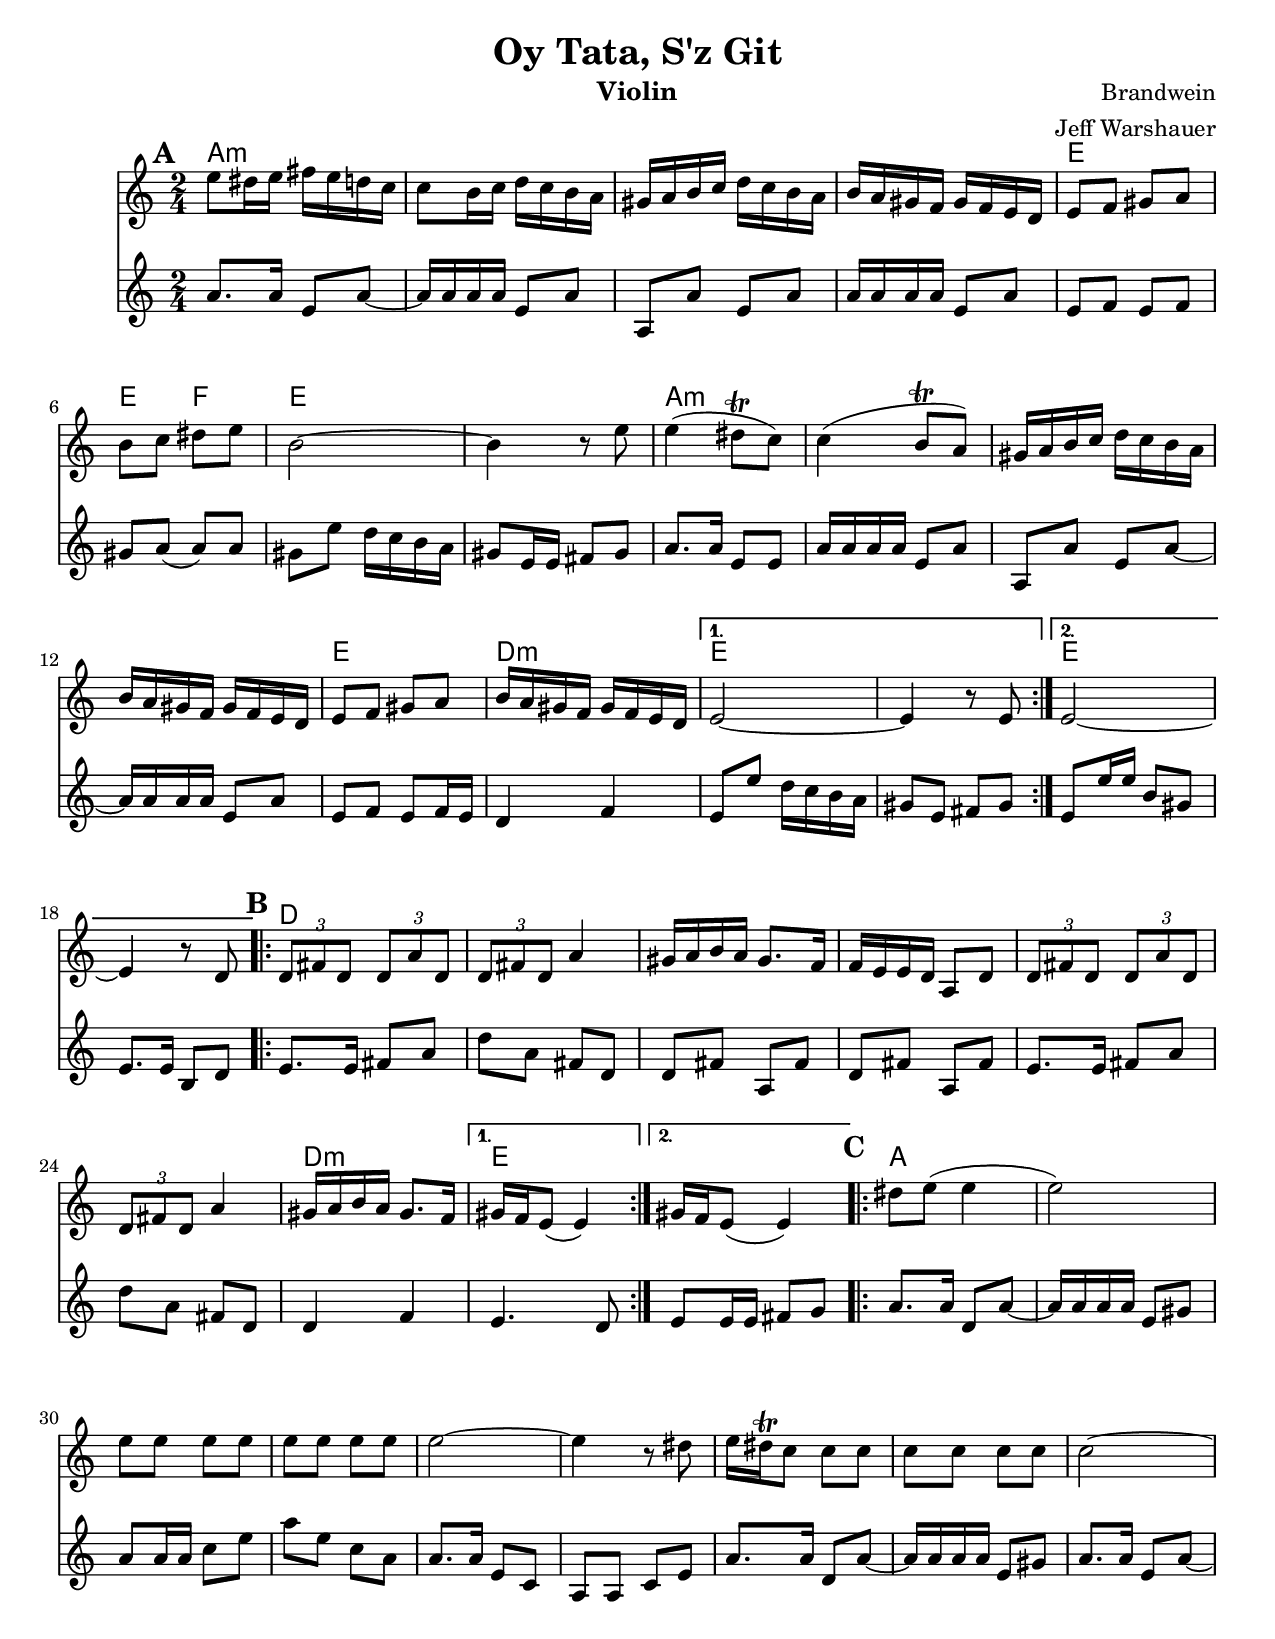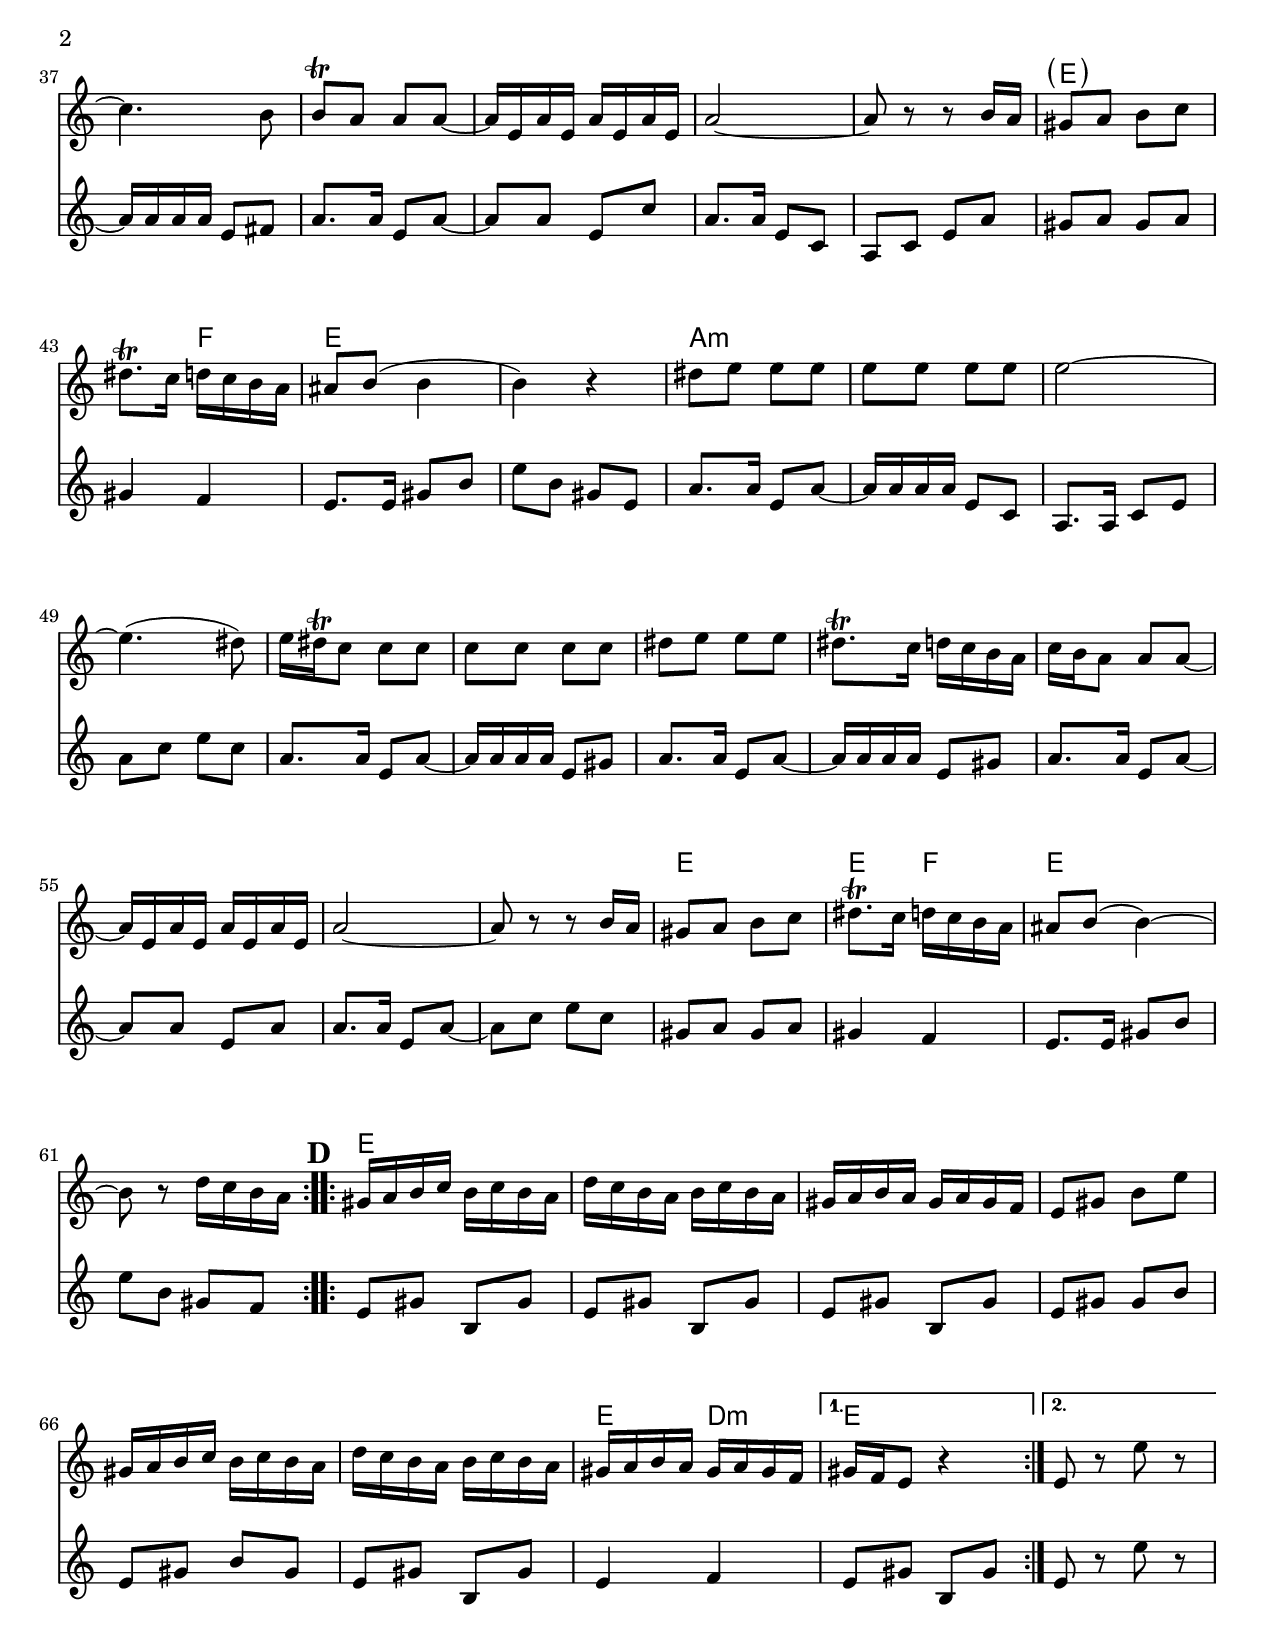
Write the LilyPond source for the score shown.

\version "2.20.0"
\language "english"


\paper {
  ragged-last-bottom = ##f
  ragged-bottom = ##f
  print-all-headers = ##t
  #(set-paper-size "letter")
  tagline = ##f
}

date = #(strftime "%d-%m-%Y" (localtime (current-time)))

%\markup{ \italic{ " Updated " \date  }  }

%\markup{ Got something to say? }

melody = \relative c'' {
  \clef treble

  \key c \major
  \time 2/4
  \set Score.markFormatter = #format-mark-box-alphabet
  %\partial 16*3 a16 d f   %lead in notes

  \repeat volta 2{
  \mark \default
    e8 ds16 e fs e d c
    c8 b16 c d c b a
    gs16 a b c d c b a
    b16 a gs f gs f e d
    e8 f gs a
    b8 c ds e
    b2 ~
    b4 r8 e8

    e4(ds8 \trill c)
    c4(b8 \trill a)
    gs16 a b c d c b a
    b16 a gs f gs f e d
    e8 f gs a
    b16 a gs f gs f e d
  }

  \alternative {
    {e2 ~ e4 r8 e }
    {e2 ~ e4 r8  d }
  }
\repeat volta 2{
  \mark \default
    \tuplet 3/2 { d8 fs d }  \tuplet 3/2 { d a' d, }
    \tuplet 3/2 { d fs d} a'4
    gs16 a b a gs8. f16
    f16 e e d a8 d
    \tuplet 3/2 { d8  fs d }  \tuplet 3/2 { d a' d, }
    \tuplet 3/2 { d fs d} a'4
    gs16 a b a gs8. f16

    %alternate end for part II

  }

  \alternative {
    { gs16 f e8(e4)) }
    { gs16 f e8(e4)) }
  }


  \repeat volta 2{
  \mark \default
    ds'8  e(e4 e2) \barNumberCheck #30
    e8 e e e
    e8 e e e
    e2~
    e4 r8 ds
    e16 ds \trill c8 c c
    c c c c c2~
    c4. b8
    b \trill a a a ~
    a16 e a e a e a e
    a2 ~%40
    a8 r r b16 a
    gs8 a b c
    ds8. \trill c16 d c b a|
    as8 b(b4 b) r4
    ds8 e e e
    e8 e e e
    e2~|
    e4.(ds8)|
    e16 ds \trill c8 c c |
    c8 c c c  %50
    ds8 e e e
    ds8. \trill c16 d c b a
    c16 b a8 a a ~
    a16 e a e a e a e
    a2 ~
    a8 r r b16 a
    gs8 a b c
    ds8. \trill c16 d c b a
    as8 b( b4) ~
    b8 r d16 c b a


  }

  \repeat volta 2{
  \mark \default
    gs16  a b c b c b a
    d c b a b c b a
    gs a b a gs a gs f
    e8 gs b e
    gs,16 a b c b c b a
    d c b a  b c b a
    gs a b a gs a gs f
  }
  \alternative {
    {gs16 f e8 r4 }
    {e8 r e' r }
  }

}
%***********************
harmony = \relative c'' {
  \clef treble

  \key c\major
  \time 2/4
  \set Score.markFormatter = #format-mark-box-alphabet


  \repeat volta 2{
  \mark \default
    a8.  a16 e8 a~
    a16 a a a e8 a
    a,8 a'e a
    a16 a a a e8 a
    e8 f e f %5
    gs8 a(a)a
    gs8 e' d16 c b a
    gs8 e16 e fs 8 gs
    a8. a16 e8 e
    a16 a a a e8 a
    a,8 a'e a~
    a16 a a a e8 a
    e8 f e f16 e
    d4 f


  }

  \alternative {
    {
      e8 e' d16 c b a
      gs8 e fs gs
    }
    {
      e8 e'16 e b8 gs
      e8. e16 b8 d
    }
  }


  \repeat volta 2{
  \mark \default
    e8.   e16 fs8 a
    d8 a fs d
    d8 fs a, fs'
    d8 fs a, fs'

    e8.  e16 fs8 a
    d8 a fs d
    %p2 original
    d4 f
  }
  \alternative {
    {e4. d8 }
    {e8 e16 e fs8 g }
  }

  \repeat volta 2{
  \mark \default
    a8. a16 d,8 a' ~
    a16 a a a e8 gs
    a8 a16 a c8 e
    a8 e c a
    a8. a16 e8 c|
    a8 a c e %31
    a8. a16 d,8 a' ~
    a16 a a a e8 gs
    a8. a16 e8 a~
    a16 a a a e8 fs
    a8. a16 e8 a~|
    a8 a e c'
    a8. a16 e8 c|
    a8 c e a
    gs8 a gs a %42
    gs4 f
    e8. e16 gs8 b
    e8 b gs e
    a8. a16 e8 a~
    a16 a a a e8 c
    a8. a16 c8 e
    a8 c e c
    a8. a16 e8 a~
    a16 a a a e8 gs
    a8. a16 e8 a~
    a16 a a a e8 gs
    a8. a16 e8 a~
    a8 a e a
    a8. a16 e8 a~
    a8 c e c
    gs8 a gs a
    gs4 f
    e8. e16 gs8 b
    e8 b gs f



  }

  \repeat volta 2{
  \mark \default
    e8   gs b, gs'
    e8 gs b, gs'
    e8 gs b, gs'
    e8 gs gs b

    e,8 gs b gs
    e8 gs b, gs'
    e4 f




  }

  \alternative {
    {e8 gs b, gs' }
    { e8 r e' r}
  }

}
harmonies = \chordmode {
  a2*4:m
  %r2*3
  e2 e4 f4
  e2*2
  %r2
  a2*4:m
  %r2*3
  e2 d2:m e2*2
  %r2
  e2*2
  %r2
  %b part
  d2*6
  %r2*5
  d2:m e2*2
  %c part
  a2*14
  \parenthesize e4*3
  f4
  e2*2
  %r2
  a2*12:m
  %r2*11
  e2
  e4 f4
   e2*2
  %r2
  %d part
  e2*6
  %r2*5
  e4 d4:m e2
}

\score {
  <<
    \new ChordNames {
      \set chordChanges = ##f
      \harmonies
    }
    \new Staff
    \melody
    \new Staff\harmony
  >>
  \header{
    title= "Oy Tata, S'z Git"
    composer= "Brandwein"
    instrument = "Violin"
    arranger= "Jeff Warshauer"
  }
  \midi{\tempo 4 = 120}
  \layout{indent = 1.0\cm}
}


%{
convert-ly (GNU LilyPond) 2.20.0  convert-ly: Processing `'...
Applying conversion: 2.19.2, 2.19.7, 2.19.11, 2.19.16, 2.19.22,
2.19.24, 2.19.28, 2.19.29, 2.19.32, 2.19.40, 2.19.46, 2.19.49,
2.19.80, 2.20.0
%}
